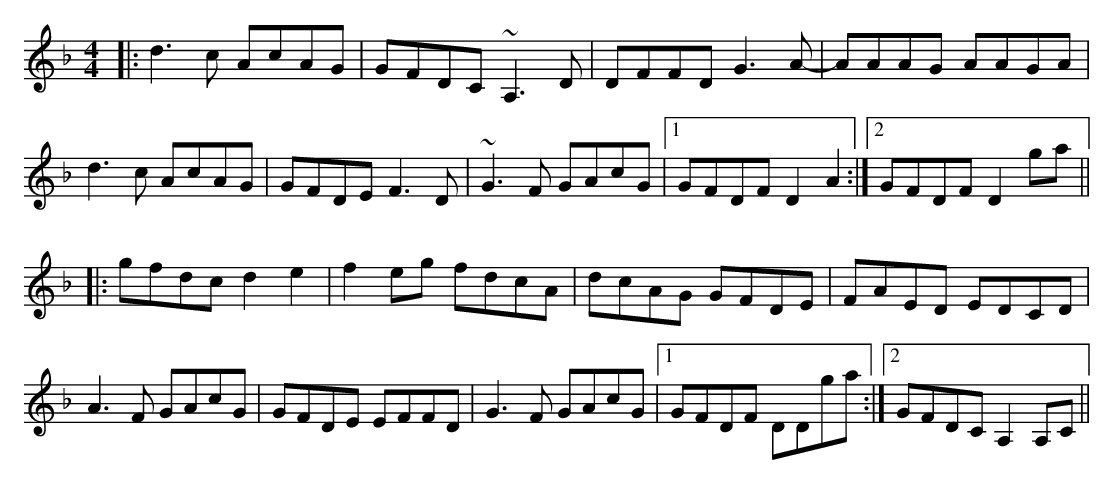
X:1
M:4/4
K:Dmin
|:d3c AcAG|GFDC ~A,3D|DFFD G3A-|AAAG AAGA|
d3c AcAG|GFDE F3D|~G3F GAcG|1 GFDF D2A2:|2 GFDF D2ga||
|:gfdc d2e2|f2eg fdcA|dcAG GFDE|FAED EDCD|
A3F GAcG|GFDE EFFD|G3F GAcG|1 GFDF DDga:|2 GFDC A,2A,C||
